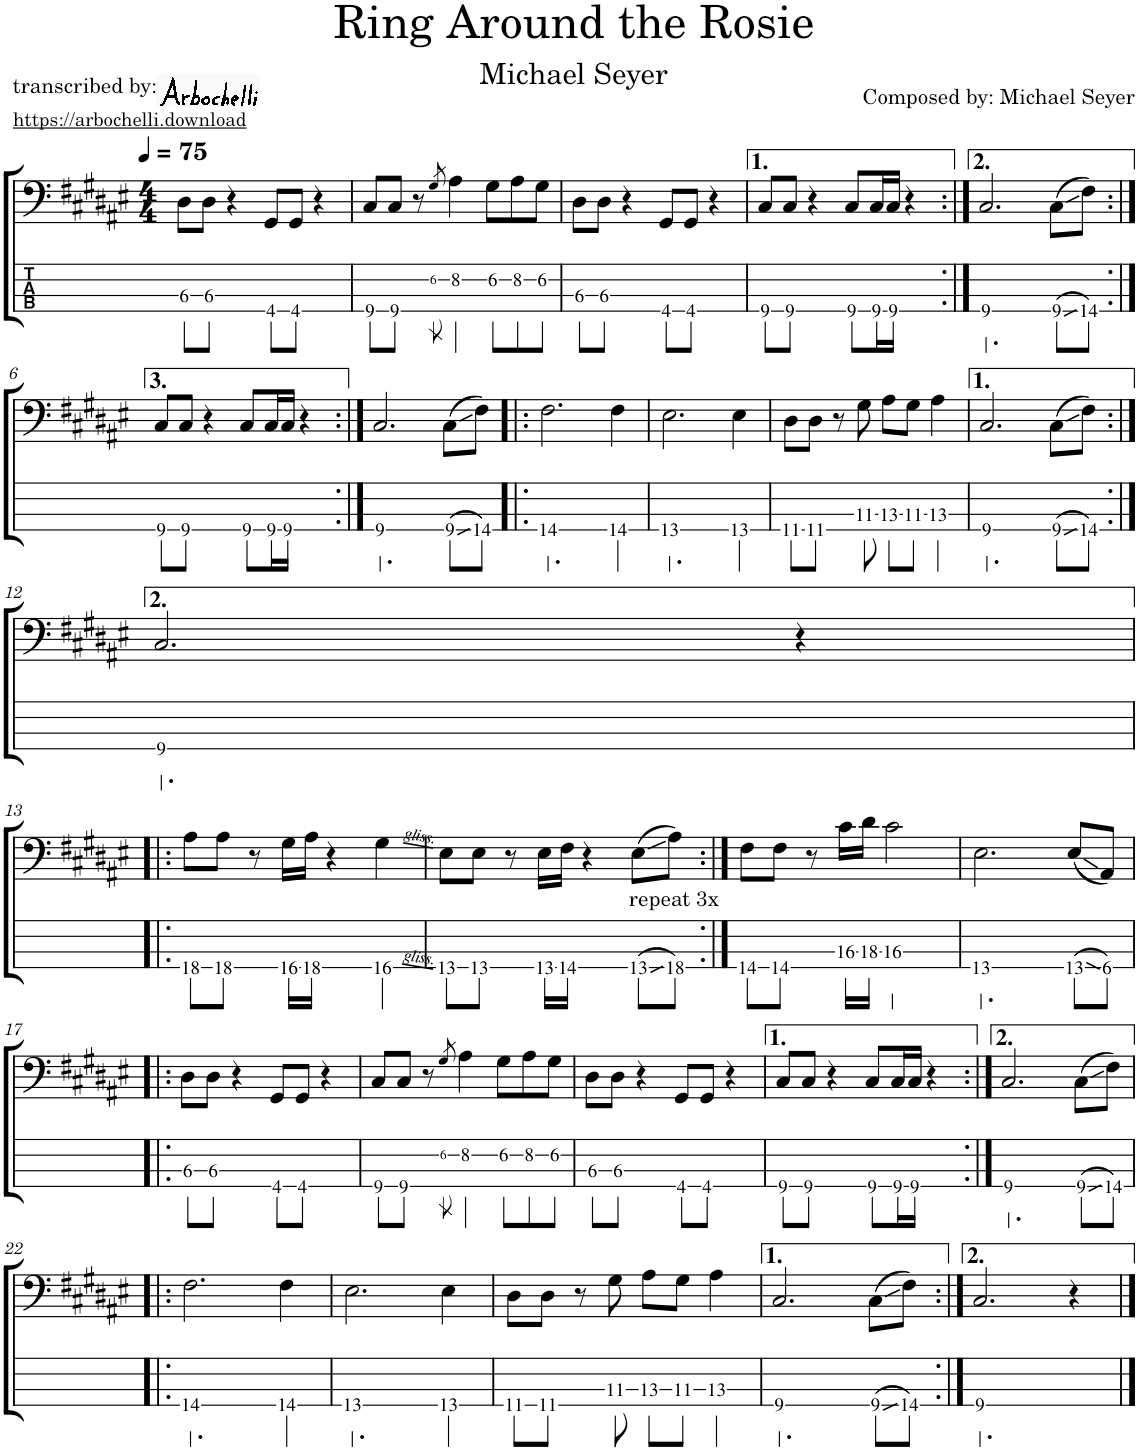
**kern	**kern
*part1	*part1
*staff2	*staff1
*I"Bass Guitar	*
*I'B. Guit.	*
*stria4	*
*	*clefF4
*Trd7c12	*Trd7c12
*k[f#c#g#d#a#e#]	*k[f#c#g#d#a#e#]
*M4/4	*M4/4
*MM75	*MM75
=1	=1
8D#\L	8D#\L
8D#\J	8D#\J
4r	4r
8GG#\L	8GG#/L
8GG#\J	8GG#/J
4r	4r
=2	=2
8C#\L	8C#/L
8C#\J	8C#/J
8r	8r
8qG#\	8qG#/
4A#\	4A#\
8G#\L	8G#\L
8A#\	8A#\
8G#\J	8G#\J
=3	=3
8D#\L	8D#\L
8D#\J	8D#\J
4r	4r
8GG#\L	8GG#/L
8GG#\J	8GG#/J
4r	4r
=4	=4
8C#\L	8C#/L
8C#\J	8C#/J
4r	4r
8C#\L	8C#/L
16C#\L	16C#/L
16C#\JJ	16C#/JJ
4r	4r
=5:|!	=5:|!
2.C#\	2.C#/
8C#\L	(8C#\L
8F#\J	8F#\J)
!!LO:LB:g=z
=6:|!	=6:|!
8C#\L	8C#/L
8C#\J	8C#/J
4r	4r
8C#\L	8C#/L
16C#\L	16C#/L
16C#\JJ	16C#/JJ
4r	4r
=7:|!	=7:|!
2.C#\	2.C#/
8C#\L	(8C#\L
8F#\J	8F#\J)
=8!|:	=8!|:
2.F#\	2.F#\
4F#\	4F#\
=9	=9
2.E#\	2.E#\
4E#\	4E#\
=10	=10
8D#\L	8D#\L
8D#\J	8D#\J
8r	8r
8G#\	8G#\
8A#\L	8A#\L
8G#\J	8G#\J
4A#\	4A#\
=11	=11
2.C#\	2.C#/
8C#\L	(8C#\L
8F#\J	8F#\J)
!!LO:LB:g=z
=12:|!	=12:|!
2.C#\	2.C#/
4r	4r
!!LO:LB:g=z
=13!|:	=13!|:
8A#\L	8A#\L
8A#\J	8A#\J
8r	8r
16G#\LL	16G#\LL
16A#\JJ	16A#\JJ
4r	4r
4G#\	4G#\
=14	=14
8E#\L	8E#\L
8E#\J	8E#\J
8r	8r
16E#\LL	16E#\LL
16F#\JJ	16F#\JJ
4r	4r
8E#\L	(8E#\L
!	!LO:TX:b:t=repeat 3x
8A#\J	8A#\J)
=15:|!	=15:|!
8F#\L	8F#\L
8F#\J	8F#\J
8r	8r
16c#\LL	16c#\LL
16d#\JJ	16d#\JJ
2c#\	2c#\
=16	=16
2.E#\	2.E#\
8E#\L	(8E#/L
8AA#\J	8AA#/J)
!!LO:LB:g=z
=17!|:	=17!|:
8D#\L	8D#\L
8D#\J	8D#\J
4r	4r
8GG#\L	8GG#/L
8GG#\J	8GG#/J
4r	4r
=18	=18
8C#\L	8C#/L
8C#\J	8C#/J
8r	8r
8qG#\	8qG#/
4A#\	4A#\
8G#\L	8G#\L
8A#\	8A#\
8G#\J	8G#\J
=19	=19
8D#\L	8D#\L
8D#\J	8D#\J
4r	4r
8GG#\L	8GG#/L
8GG#\J	8GG#/J
4r	4r
=20	=20
8C#\L	8C#/L
8C#\J	8C#/J
4r	4r
8C#\L	8C#/L
16C#\L	16C#/L
16C#\JJ	16C#/JJ
4r	4r
=21:|!	=21:|!
2.C#\	2.C#/
8C#\L	(8C#\L
8F#\J	8F#\J)
!!LO:LB:g=z
=22!|:	=22!|:
2.F#\	2.F#\
4F#\	4F#\
=23	=23
2.E#\	2.E#\
4E#\	4E#\
=24	=24
8D#\L	8D#\L
8D#\J	8D#\J
8r	8r
8G#\	8G#\
8A#\L	8A#\L
8G#\J	8G#\J
4A#\	4A#\
=25	=25
2.C#\	2.C#/
8C#\L	(8C#\L
8F#\J	8F#\J)
=26:|!	=26:|!
2.C#\	2.C#/
4r	4r
==	==
*-	*-
